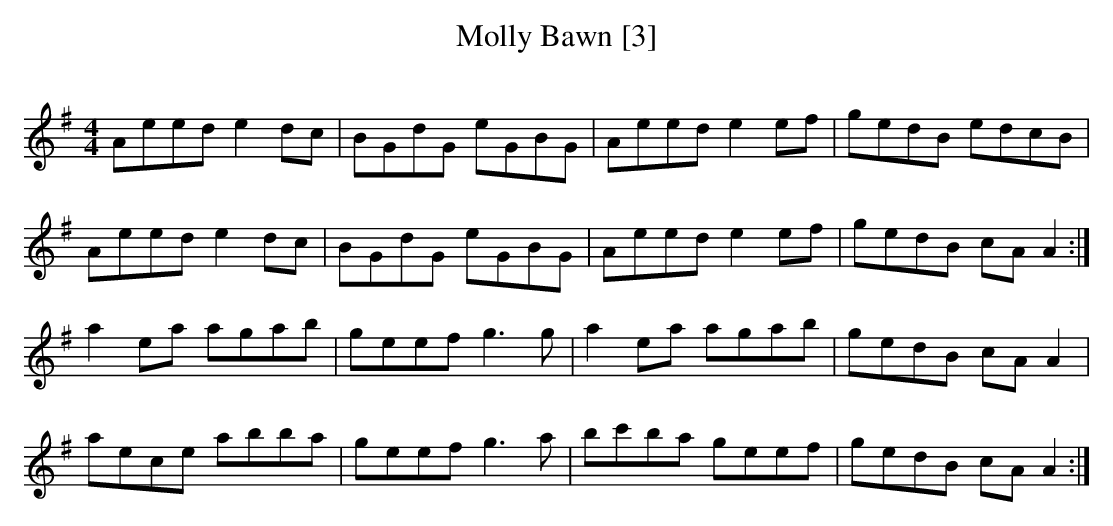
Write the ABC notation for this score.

X:1
T: Molly Bawn [3]
Q: 350
M: 4/4
L: 1/8
K: Ador
Aeed e2 dc | BGdG eGBG | Aeed e2 ef | gedB edcB |
Aeed e2 dc | BGdG eGBG | Aeed e2 ef | gedB cA A2 :|
a2 ea agab | geef g3 g | a2 ea agab | gedB cA A2 |
aece abba | geef g3 a | bc'ba geef | gedB cA A2 :|]
